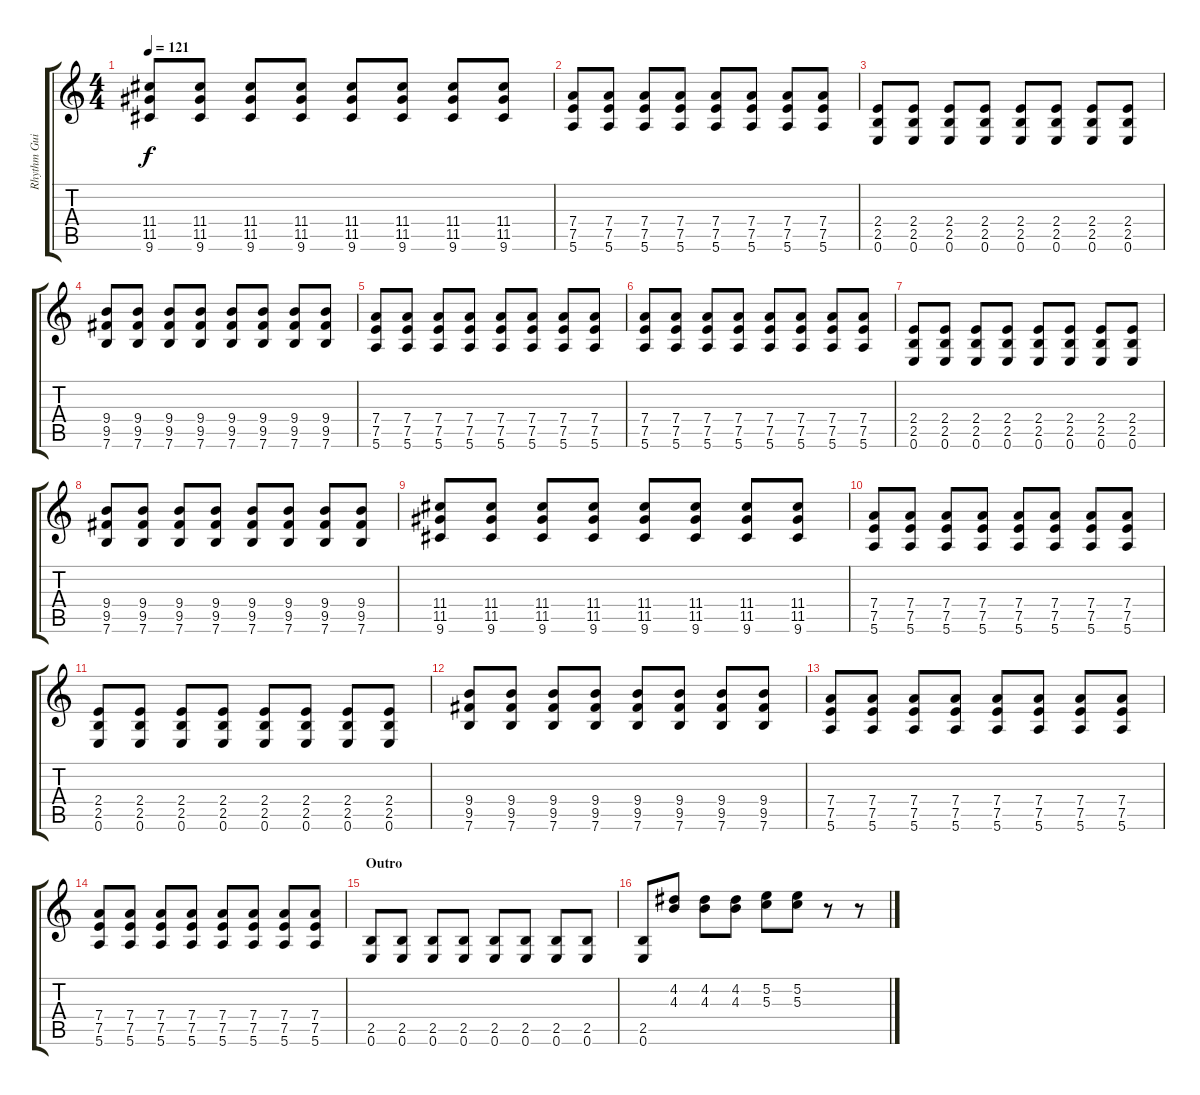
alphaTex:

\track ("Rhythm Guitar" "Rhythm Gui") {instrument electricguitarclean}
\staff {score tabs}
\tuning (E4 B3 G3 D3 A2 E2) {hide}
\ts (4 4)
\tempo 121
\clef g2
\ks c
(11.4 11.5 9.6).8{dy f} (11.4 11.5 9.6).8 (11.4 11.5 9.6).8 (11.4 11.5 9.6).8 (11.4 11.5 9.6).8 (11.4 11.5 9.6).8 (11.4 11.5 9.6).8 (11.4 11.5 9.6).8 |
(7.4 7.5 5.6).8 (7.4 7.5 5.6).8 (7.4 7.5 5.6).8 (7.4 7.5 5.6).8 (7.4 7.5 5.6).8 (7.4 7.5 5.6).8 (7.4 7.5 5.6).8 (7.4 7.5 5.6).8 |
(2.4 2.5 0.6).8 (2.4 2.5 0.6).8 (2.4 2.5 0.6).8 (2.4 2.5 0.6).8 (2.4 2.5 0.6).8 (2.4 2.5 0.6).8 (2.4 2.5 0.6).8 (2.4 2.5 0.6).8 |
(9.4 9.5 7.6).8 (9.4 9.5 7.6).8 (9.4 9.5 7.6).8 (9.4 9.5 7.6).8 (9.4 9.5 7.6).8 (9.4 9.5 7.6).8 (9.4 9.5 7.6).8 (9.4 9.5 7.6).8 |
(7.4 7.5 5.6).8 (7.4 7.5 5.6).8 (7.4 7.5 5.6).8 (7.4 7.5 5.6).8 (7.4 7.5 5.6).8 (7.4 7.5 5.6).8 (7.4 7.5 5.6).8 (7.4 7.5 5.6).8 |
(7.4 7.5 5.6).8 (7.4 7.5 5.6).8 (7.4 7.5 5.6).8 (7.4 7.5 5.6).8 (7.4 7.5 5.6).8 (7.4 7.5 5.6).8 (7.4 7.5 5.6).8 (7.4 7.5 5.6).8 |
(2.4 2.5 0.6).8 (2.4 2.5 0.6).8 (2.4 2.5 0.6).8 (2.4 2.5 0.6).8 (2.4 2.5 0.6).8 (2.4 2.5 0.6).8 (2.4 2.5 0.6).8 (2.4 2.5 0.6).8 |
(9.4 9.5 7.6).8 (9.4 9.5 7.6).8 (9.4 9.5 7.6).8 (9.4 9.5 7.6).8 (9.4 9.5 7.6).8 (9.4 9.5 7.6).8 (9.4 9.5 7.6).8 (9.4 9.5 7.6).8 |
(11.4 11.5 9.6).8 (11.4 11.5 9.6).8 (11.4 11.5 9.6).8 (11.4 11.5 9.6).8 (11.4 11.5 9.6).8 (11.4 11.5 9.6).8 (11.4 11.5 9.6).8 (11.4 11.5 9.6).8 |
(7.4 7.5 5.6).8 (7.4 7.5 5.6).8 (7.4 7.5 5.6).8 (7.4 7.5 5.6).8 (7.4 7.5 5.6).8 (7.4 7.5 5.6).8 (7.4 7.5 5.6).8 (7.4 7.5 5.6).8 |
(2.4 2.5 0.6).8 (2.4 2.5 0.6).8 (2.4 2.5 0.6).8 (2.4 2.5 0.6).8 (2.4 2.5 0.6).8 (2.4 2.5 0.6).8 (2.4 2.5 0.6).8 (2.4 2.5 0.6).8 |
(9.4 9.5 7.6).8 (9.4 9.5 7.6).8 (9.4 9.5 7.6).8 (9.4 9.5 7.6).8 (9.4 9.5 7.6).8 (9.4 9.5 7.6).8 (9.4 9.5 7.6).8 (9.4 9.5 7.6).8 |
(7.4 7.5 5.6).8 (7.4 7.5 5.6).8 (7.4 7.5 5.6).8 (7.4 7.5 5.6).8 (7.4 7.5 5.6).8 (7.4 7.5 5.6).8 (7.4 7.5 5.6).8 (7.4 7.5 5.6).8 |
(7.4 7.5 5.6).8 (7.4 7.5 5.6).8 (7.4 7.5 5.6).8 (7.4 7.5 5.6).8 (7.4 7.5 5.6).8 (7.4 7.5 5.6).8 (7.4 7.5 5.6).8 (7.4 7.5 5.6).8 |
\section ("" "Outro")
(2.5 0.6).8 (2.5 0.6).8 (2.5 0.6).8 (2.5 0.6).8 (2.5 0.6).8 (2.5 0.6).8 (2.5 0.6).8 (2.5 0.6).8 |
(2.5 0.6).8 (4.2 4.3).8 (4.2 4.3).8 (4.2 4.3).8 (5.2 5.3).8 (5.2 5.3).8 r.8 r.8
